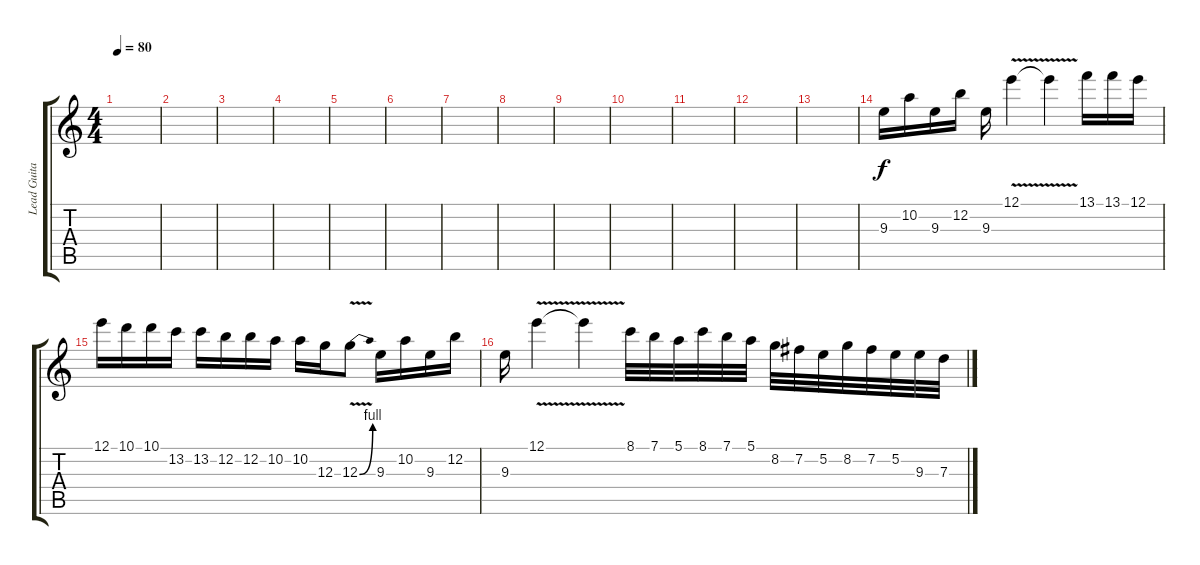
\track ("Lead Guitar" "Lead Guita") {instrument overdrivenguitar}
\staff {score tabs}
\tuning (E4 B3 G3 D3 A2 E2) {hide}
\ts (4 4)
\tempo 80
\clef g2
\ks c
|
|
|
|
|
|
|
|
|
|
|
|
|
9.3.16 10.2.16 9.3.16 12.2.16 9.3.16 12.1{v}.4 12.1{t}.4 13.1.16 13.1.16 12.1.16 |
12.1.16 10.1.16 10.1.16 13.2.16 13.2.16 12.2.16 12.2.16 10.2.16 10.2.16 12.3.16 12.3{be (bend 0 0 60 4) v}.8 9.3.16 10.2.16 9.3.16 12.2.16 |
9.3.16 12.1{v}.4 12.1{t}.4 8.1.32 7.1.32 5.1.32 8.1.32 7.1.32 5.1.32 8.2.32 7.2.32 5.2.32 8.2.32 7.2.32 5.2.32 9.3.32 7.3.32
